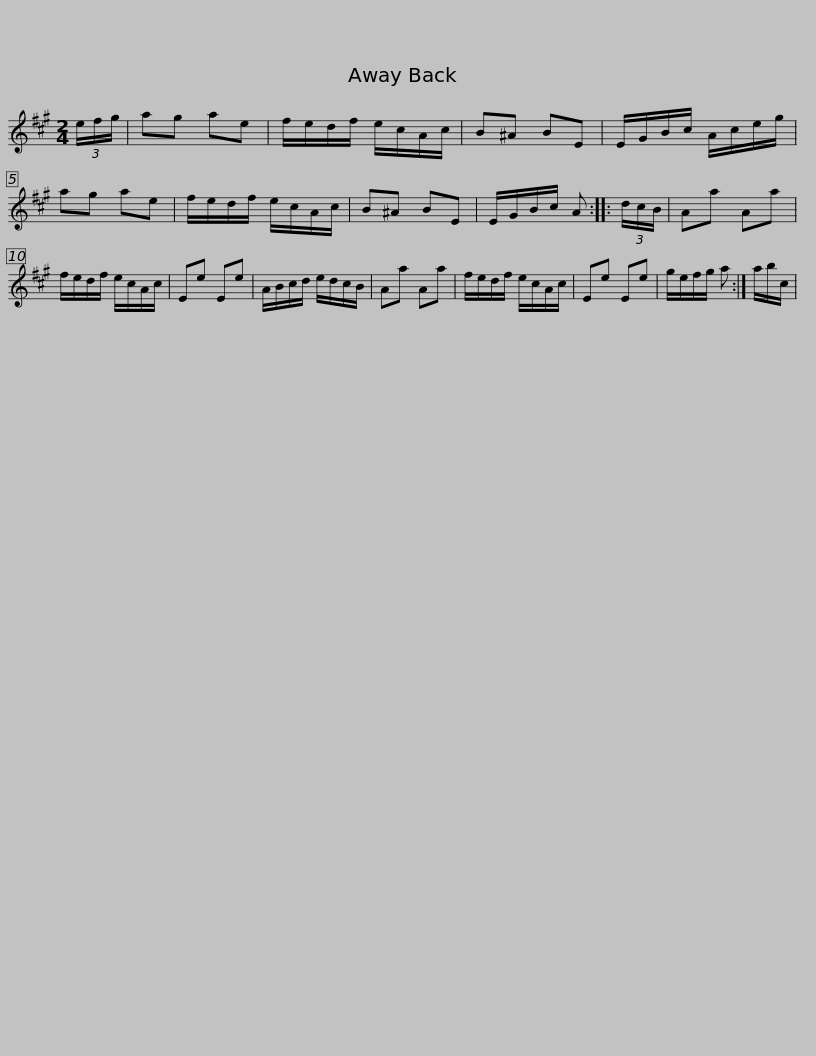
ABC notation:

X:1
L:1/8
M:2/4
I:linebreak $
K:A
V:1 treble
V:1
 (3e/f/g/ | ag ae | f/e/d/f/ e/c/A/c/ | B^A BE | E/G/B/c/ A/c/e/g/ | %5
 ag ae | f/e/d/f/ e/c/A/c/ | B^A BE |$ E/G/B/c/ A :: (3d/c/B/ | %10
 Aa Aa | f/e/d/f/ e/c/A/c/ | Ee Ee | A/B/c/d/ e/d/c/B/ | Aa Aa | %15
 f/e/d/f/ e/c/A/c/ |$ Ee Ee | g/e/f/g/ a :| a/b/c/ | %19
